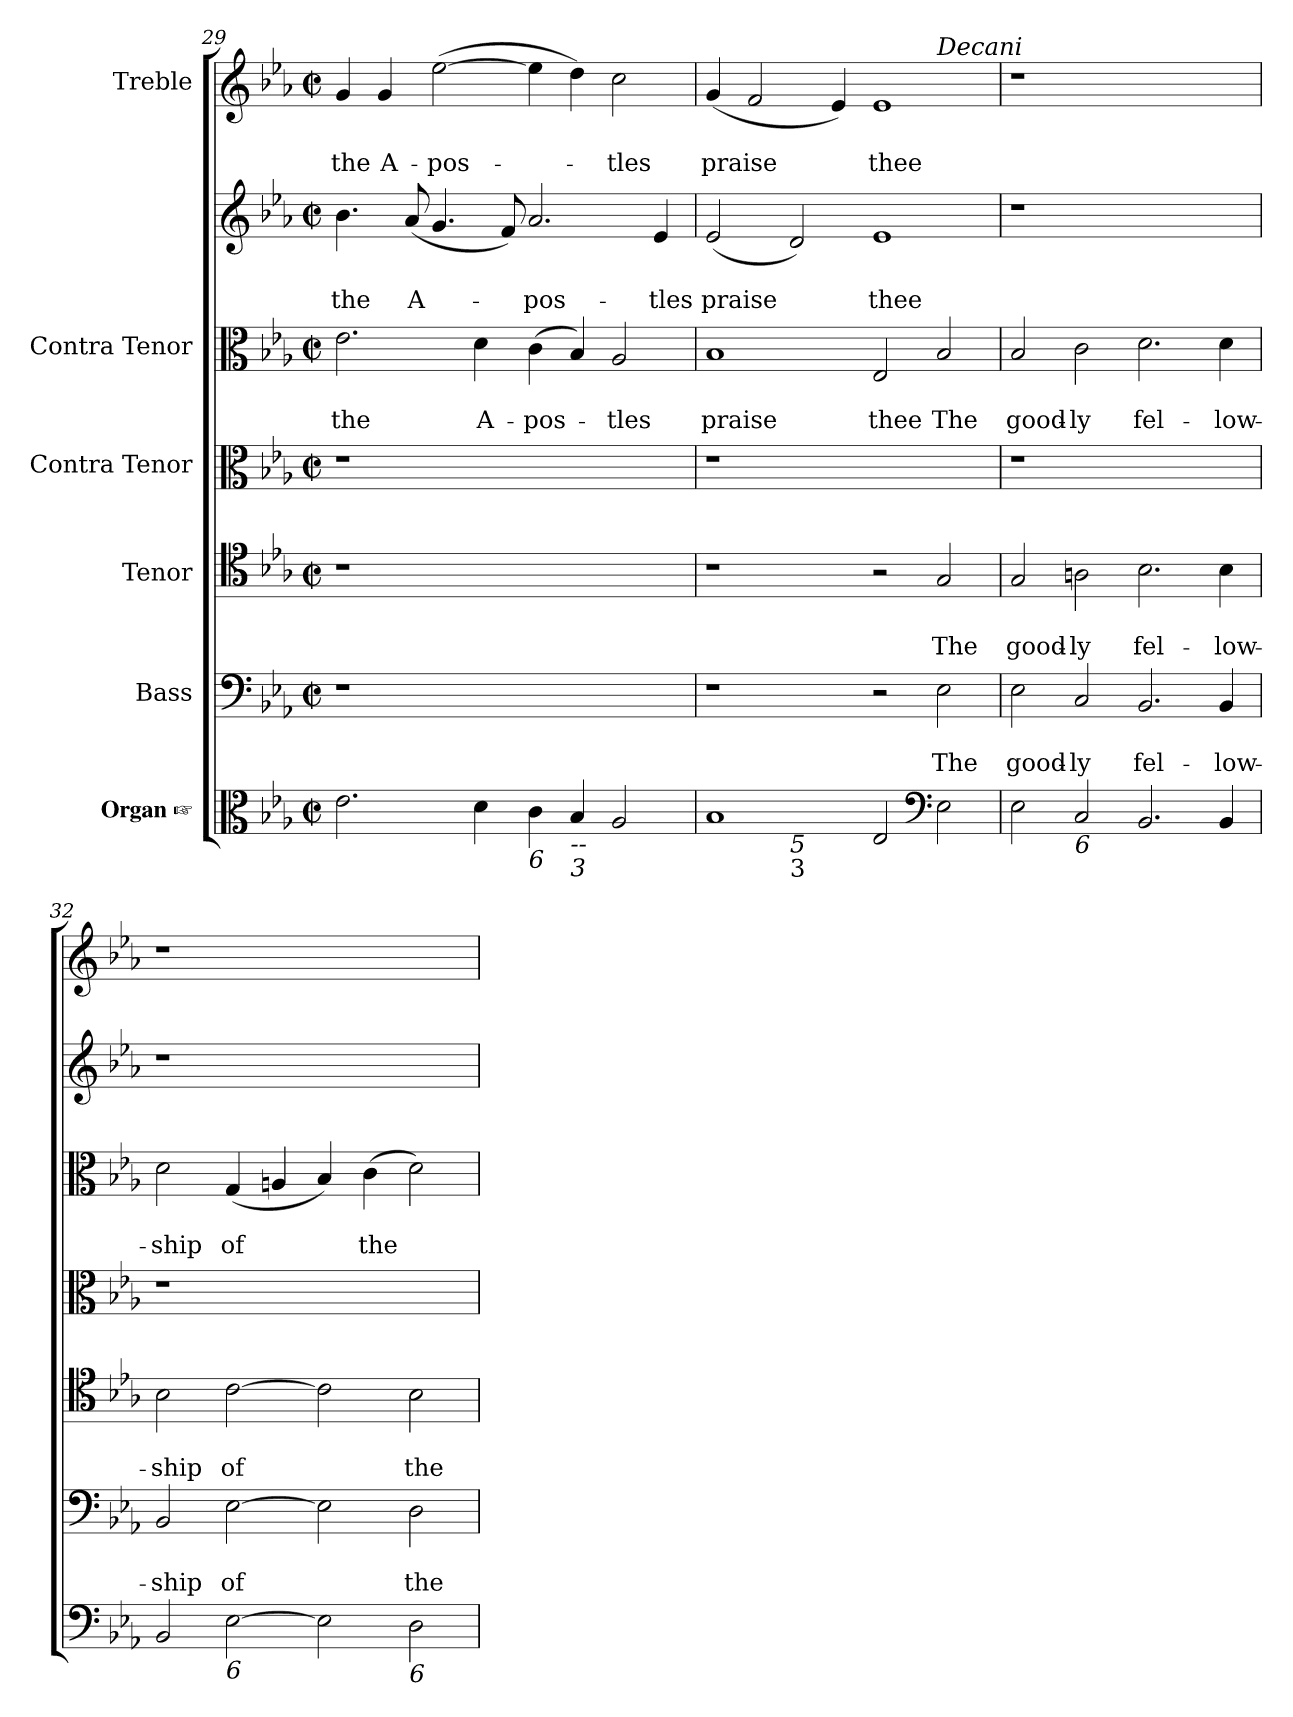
**kern	**kern	**text	**text	**kern	**text	**text	**kern	**kern	**text	**text	**kern	**text	**text	**kern	**text	**text
*part7	*part6	*part6	*part6	*part5	*part5	*part5	*part4	*part3	*part3	*part3	*part2	*part2	*part2	*part1	*part1	*part1
*staff7	*staff6	*staff6	*staff6	*staff5	*staff5	*staff5	*staff4	*staff3	*staff3	*staff3	*staff2	*staff2	*staff2	*staff1	*staff1	*staff1
*I"Organ     ☞	*I"Bass	*	*	*I"Tenor	*	*	*I"Contra Tenor	*I"Contra Tenor	*	*	*	*	*	*I"Treble	*	*
!!LO:LB:g=z
*clefC3	*clefF4	*	*	*clefC4	*	*	*clefC3	*clefC3	*	*	*clefG2	*	*	*clefG2	*	*
*k[b-e-a-]	*k[b-e-a-]	*	*	*k[b-e-a-]	*	*	*k[b-e-a-]	*k[b-e-a-]	*	*	*k[b-e-a-]	*	*	*k[b-e-a-]	*	*
*E-:	*E-:	*	*	*E-:	*	*	*E-:	*E-:	*	*	*E-:	*	*	*E-:	*	*
*M2/2	*M2/2	*	*	*M2/2	*	*	*M2/2	*M2/2	*	*	*M2/2	*	*	*M2/2	*	*
*met(c|)	*met(c|)	*	*	*met(c|)	*	*	*met(c|)	*met(c|)	*	*	*met(c|)	*	*	*met(c|)	*	*
=29	=29	=29	=29	=29	=29	=29	=29	=29	=29	=29	=29	=29	=29	=29	=29	=29
!	!	!	!	!	!	!	!	!	!	!LO:LY:b	!	!	!LO:LY:b	!	!	!LO:LY:b
2.e-\	1r	.	.	1r	.	.	1r	2.e-\	.	the	4.b-\	.	the	4g/	.	the
!	!	!	!	!	!	!	!	!	!	!	!	!	!	!	!	!LO:LY:b
.	.	.	.	.	.	.	.	.	.	.	.	.	.	4g/	.	A-
!	!	!	!	!	!	!	!	!	!	!	!	!	!LO:LY:b	!	!	!
.	.	.	.	.	.	.	.	.	.	.	(<8a-/	.	A-	.	.	.
!	!	!	!	!	!	!	!	!	!	!	!	!	!	!	!	!LO:LY:b
.	.	.	.	.	.	.	.	.	.	.	4.g/	.	.	(>[2ee-\	.	-pos-
!	!	!	!	!	!	!	!	!	!	!LO:LY:b	!	!	!	!	!	!
4d\	.	.	.	.	.	.	.	4d\	.	A-	.	.	.	.	.	.
.	.	.	.	.	.	.	.	.	.	.	8f/)	.	.	.	.	.
!LO:TX:b:i:t=6	!	!	!	!	!	!	!	!	!	!	!	!	!	!	!	!
!	!	!	!	!	!	!	!	!	!	!LO:LY:b	!	!	!LO:LY:b	!	!	!
4c\	1ryy	.	.	1ryy	.	.	1ryy	(>4c\	.	-pos-	2.a-/	.	-pos-	4ee-\]	.	.
!LO:TX:b:i:t=--	!	!	!	!	!	!	!	!	!	!	!	!	!	!	!	!
!LO:TX:b:i:t=3	!	!	!	!	!	!	!	!	!	!	!	!	!	!	!	!
4B-/	.	.	.	.	.	.	.	4B-/)	.	.	.	.	.	4dd\)	.	.
!	!	!	!	!	!	!	!	!	!	!LO:LY:b	!	!	!	!	!	!LO:LY:b
2A-/	.	.	.	.	.	.	.	2A-/	.	-tles	.	.	.	2cc\	.	-tles
!	!	!	!	!	!	!	!	!	!	!	!	!	!LO:LY:b	!	!	!
.	.	.	.	.	.	.	.	.	.	.	4e-/	.	-tles	.	.	.
=30	=30	=30	=30	=30	=30	=30	=30	=30	=30	=30	=30	=30	=30	=30	=30	=30
!LO:TX:b:i:t=6	!	!	!	!	!	!	!	!	!	!	!	!	!	!	!	!
!LO:TX:b:t=4	!	!	!	!	!	!	!	!	!	!	!	!	!	!	!	!
!	!	!	!	!	!	!	!	!	!	!LO:LY:b	!	!	!LO:LY:b	!	!	!LO:LY:b
*^	*	*	*	*	*	*	*	*	*	*	*	*	*	*^	*	*
1B-	2ryy	1r	.	.	1r	.	.	1r	1B-	.	praise	(<2e-/	.	praise	(<4g/	1.ryy	.	praise
.	.	.	.	.	.	.	.	.	.	.	.	.	.	.	2f/	.	.	.
!	!LO:TX:b:i:t=5	!	!	!	!	!	!	!	!	!	!	!	!	!	!	!	!	!
!	!LO:TX:b:t=3	!	!	!	!	!	!	!	!	!	!	!	!	!	!	!	!	!
.	1.ryy	.	.	.	.	.	.	.	.	.	.	2d/)	.	.	.	.	.	.
.	.	.	.	.	.	.	.	.	.	.	.	.	.	.	4e-/)	.	.	.
!	!	!	!	!	!	!	!	!	!	!	!LO:LY:b	!	!	!LO:LY:b	!	!	!	!LO:LY:b
2E-/	.	2r	.	.	2r	.	.	1ryy	2E-/	.	thee	1e-	.	thee	1e-	.	.	thee
*clefF4	*	*	*	*	*	*	*	*	*	*	*	*	*	*	*	*	*	*
!	!	!	!	!	!	!	!	!	!	!	!	!	!	!	!	!LO:TX:a:i:t=Decani	!	!
!	!	!	!	!LO:LY:b	!	!	!LO:LY:b	!	!	!	!LO:LY:b	!	!	!	!	!	!	!
2E-\	.	2E-\	.	The	2G/	.	The	.	2B-/	.	The	.	.	.	.	2ryy	.	.
=31	=31	=31	=31	=31	=31	=31	=31	=31	=31	=31	=31	=31	=31	=31	=31	=31	=31	=31
!	!	!	!	!LO:LY:b	!	!	!LO:LY:b	!	!	!	!LO:LY:b	!	!	!	!	!	!	!
*v	*v	*	*	*	*	*	*	*	*	*	*	*	*	*	*v	*v	*	*
2E-\	2E-\	.	good-	2G/	.	good-	1r	2B-/	.	good-	1r	.	.	1r	.	.
!LO:TX:b:i:t=6	!	!	!	!	!	!	!	!	!	!	!	!	!	!	!	!
!	!	!	!LO:LY:b	!	!	!LO:LY:b	!	!	!	!LO:LY:b	!	!	!	!	!	!
2C/	2C/	.	-ly	2An\	.	-ly	.	2c\	.	-ly	.	.	.	.	.	.
!	!	!	!LO:LY:b	!	!	!LO:LY:b	!	!	!	!LO:LY:b	!	!	!	!	!	!
2.BB-/	2.BB-/	.	fel-	2.B-\	.	fel-	1ryy	2.d\	.	fel-	1ryy	.	.	1ryy	.	.
!	!	!	!LO:LY:b	!	!	!LO:LY:b	!	!	!	!LO:LY:b	!	!	!	!	!	!
4BB-/	4BB-/	.	-low-	4B-\	.	-low-	.	4d\	.	-low-	.	.	.	.	.	.
!!LO:PB:g=z
=32	=32	=32	=32	=32	=32	=32	=32	=32	=32	=32	=32	=32	=32	=32	=32	=32
!	!	!	!LO:LY:b	!	!	!LO:LY:b	!	!	!	!LO:LY:b	!	!	!	!	!	!
2BB-/	2BB-/	.	-ship	2B-\	.	-ship	1r	2d\	.	-ship	1r	.	.	1r	.	.
!LO:TX:b:i:t=6	!	!	!	!	!	!	!	!	!	!	!	!	!	!	!	!
!	!	!	!LO:LY:b	!	!	!LO:LY:b	!	!	!	!LO:LY:b	!	!	!	!	!	!
[2E-\	[2E-\	.	of	[2c\	.	of	.	(<4G/	.	of	.	.	.	.	.	.
.	.	.	.	.	.	.	.	4An/	.	.	.	.	.	.	.	.
2E-\]	2E-\]	.	.	2c\]	.	.	1ryy	4B-/)	.	.	1ryy	.	.	1ryy	.	.
!	!	!	!	!	!	!	!	!	!	!LO:LY:b	!	!	!	!	!	!
.	.	.	.	.	.	.	.	(>4c\	.	the	.	.	.	.	.	.
!LO:TX:b:i:t=6	!	!	!	!	!	!	!	!	!	!	!	!	!	!	!	!
!	!	!	!LO:LY:b	!	!	!LO:LY:b	!	!	!	!	!	!	!	!	!	!
2D\	2D\	.	the	2B-\	.	the	.	2d\)	.	.	.	.	.	.	.	.
=	=	=	=	=	=	=	=	=	=	=	=	=	=	=	=	=
*-	*-	*-	*-	*-	*-	*-	*-	*-	*-	*-	*-	*-	*-	*-	*-	*-
